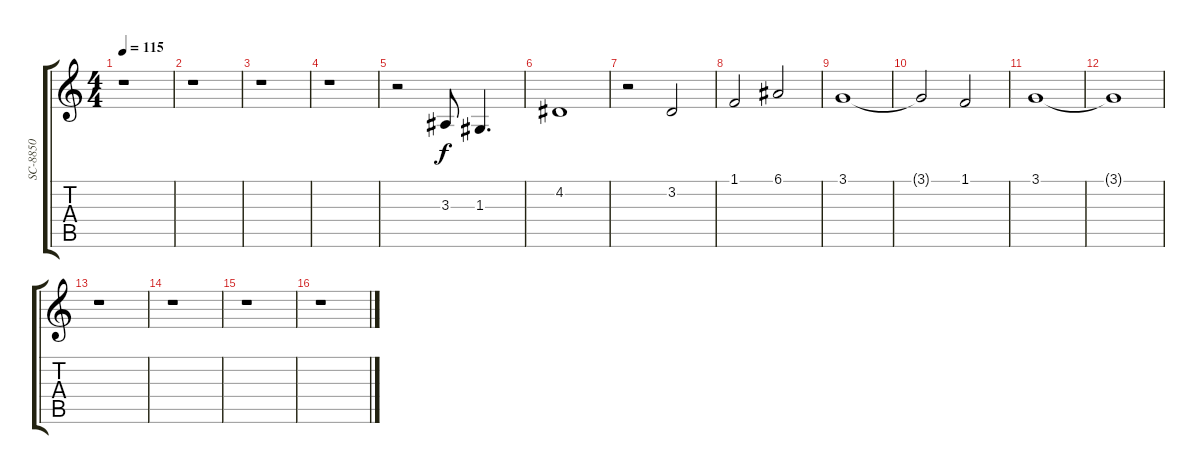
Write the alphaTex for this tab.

\track ("SC-8850" "SC-8850") {instrument viola}
\staff {score tabs}
\tuning (E4 B3 G3 D3 A2 E2) {hide}
\ts (4 4)
\tempo 115
\clef g2
\ks c
r.1{dy f} |
r.1 |
r.1 |
r.1 |
r.2 3.3.8{volume 10 instrument viola} 1.3.4{d} |
4.2.1 |
r.2 3.2.2 |
1.1.2 6.1.2 |
3.1.1 |
3.1{t}.2 1.1.2 |
3.1.1 |
3.1{t}.1 |
r.1 |
r.1 |
r.1 |
r.1
